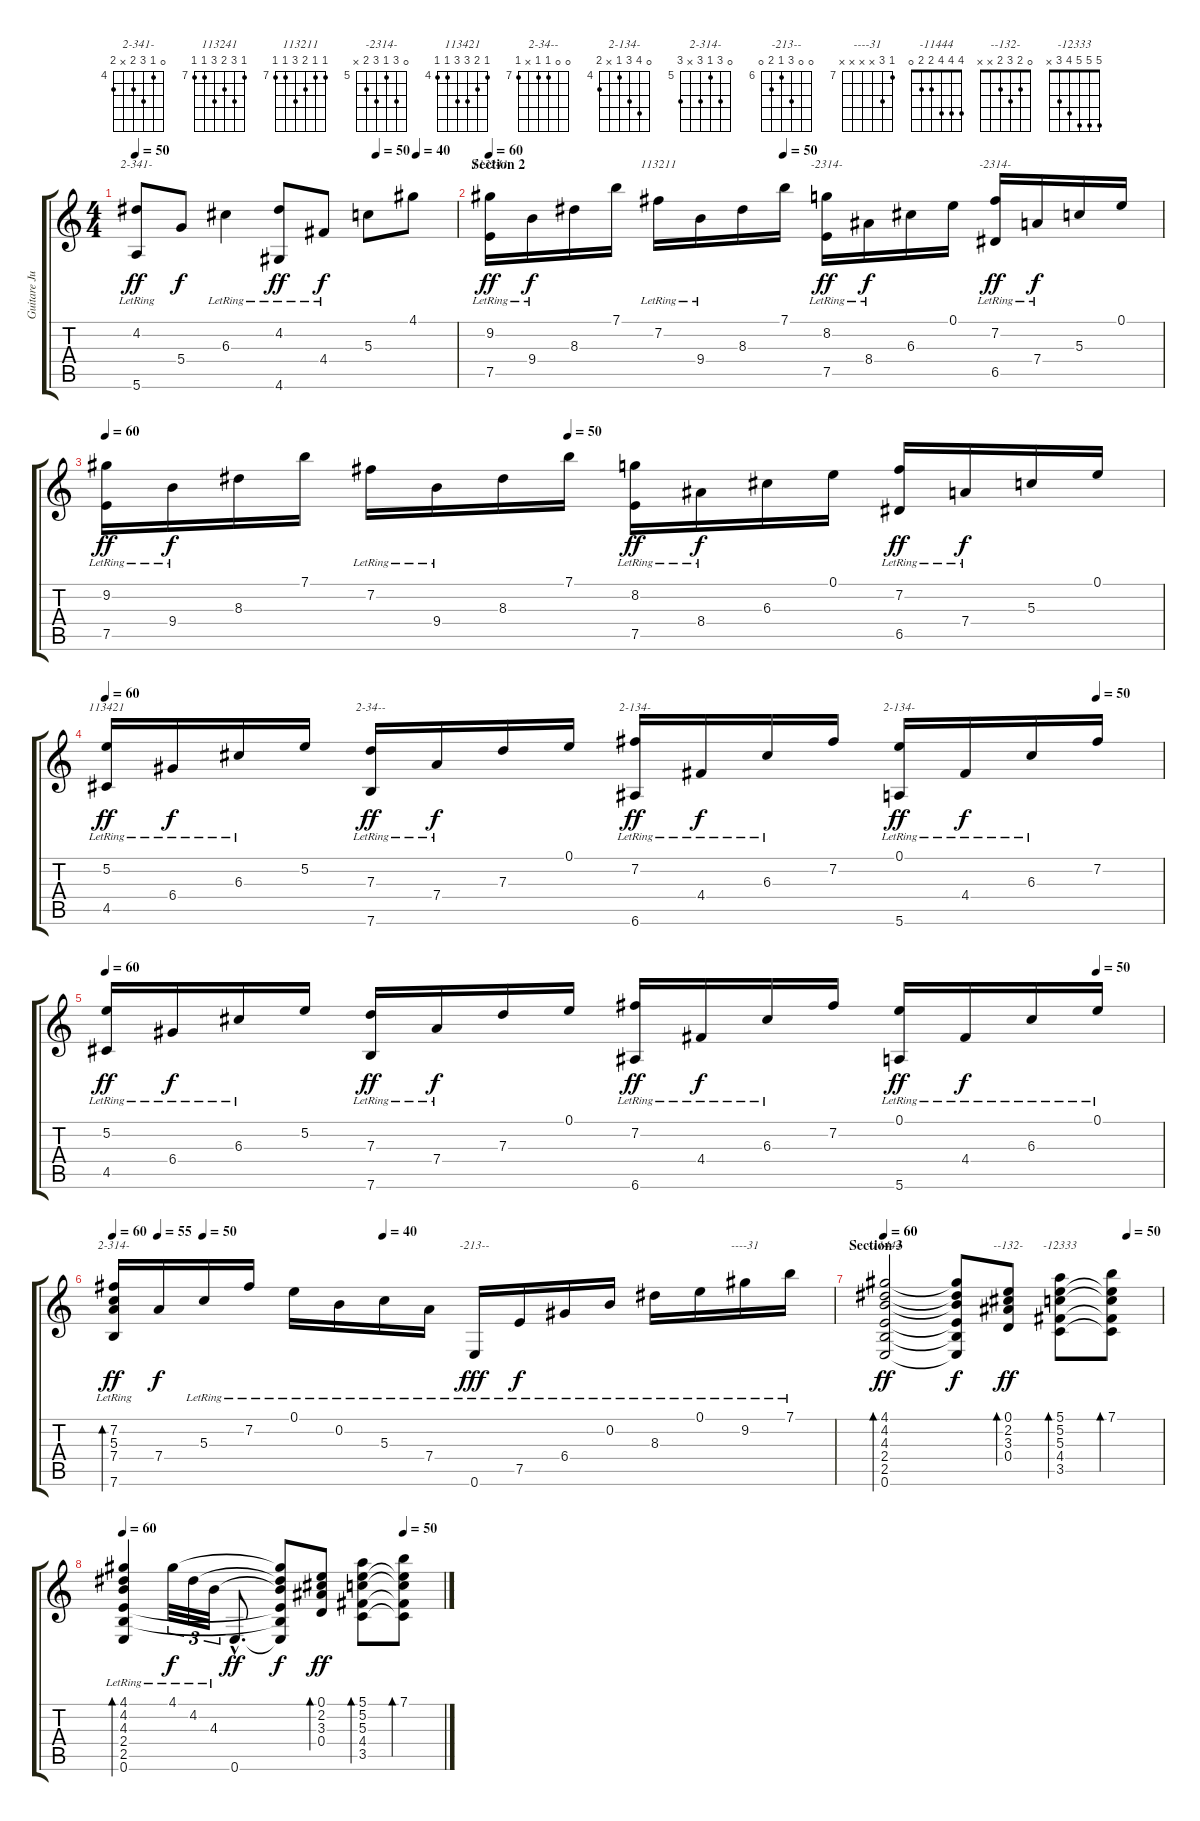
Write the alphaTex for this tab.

\track ("Guitare Juillet 2001" "Guitare Ju") {instrument acousticguitarnylon}
\staff {score tabs}
\tuning (E4 B3 G3 D3 A2 E2) {hide}
\chord ("2-341-" 0 4 6 5 x 5) {firstfret 4}
\chord ("113241" 7 9 8 9 7 7) {firstfret 7}
\chord ("113211" 7 7 8 9 7 7) {firstfret 7}
\chord ("-2314-" 0 8 6 8 7 x) {firstfret 6}
\chord ("-2314-" 0 7 5 7 6 x) {firstfret 5}
\chord ("113421" 4 5 6 6 4 4) {firstfret 4}
\chord ("2-34--" 0 0 7 7 x 7) {firstfret 7}
\chord ("2-134-" 0 7 6 4 x 6) {firstfret 4}
\chord ("2-134-" 0 7 6 4 x 5) {firstfret 4}
\chord ("2-314-" 0 7 5 7 x 7) {firstfret 5}
\chord ("-213--" 0 0 8 6 7 0) {firstfret 6}
\chord ("----31" 7 9 x x x x) {firstfret 7}
\chord ("-11444" 4 4 4 2 2 0)
\chord ("--132-" 0 2 3 2 x x)
\chord ("-12333" 5 5 5 4 3 x)
\ts (4 4)
\tempo 50
\tempo (50 0.75)
\tempo (40 0.875)
\clef g2
\ks c
(4.2{lr} 5.6{lr}).8{ch "2-341-" dy ff} 5.4.8{dy f} 6.3{lr}.4 (4.2{lr} 4.6{lr}).8{dy ff} 4.4{lr}.8{dy f} 5.3.8 4.1.8 |
\section ("" "Section 2")
\tempo 60
\tempo (50 0.4375)
(9.2{lr} 7.5{lr}).16{ch "113241" dy ff} 9.4{lr}.16{dy f} 8.3.16 7.1.16 7.2{lr}.16{ch "113211"} 9.4{lr}.16 8.3.16 7.1.16 (8.2{lr} 7.5{lr}).16{ch "-2314-" dy ff} 8.4{lr}.16{dy f} 6.3.16 0.1.16 (7.2{lr} 6.5{lr}).16{ch "-2314-" dy ff} 7.4{lr}.16{dy f} 5.3.16 0.1.16 |
\tempo 60
\tempo (50 0.4375)
(9.2{lr} 7.5{lr}).16{dy ff} 9.4{lr}.16{dy f} 8.3.16 7.1.16 7.2{lr}.16 9.4{lr}.16 8.3.16 7.1.16 (8.2{lr} 7.5{lr}).16{dy ff} 8.4{lr}.16{dy f} 6.3.16 0.1.16 (7.2{lr} 6.5{lr}).16{dy ff} 7.4{lr}.16{dy f} 5.3.16 0.1.16 |
\tempo 60
\tempo (50 0.9375)
(5.2{lr} 4.5{lr}).16{ch "113421" dy ff} 6.4{lr}.16{dy f} 6.3{lr}.16 5.2.16 (7.3{lr} 7.6{lr}).16{ch "2-34--" dy ff} 7.4{lr}.16{dy f} 7.3.16 0.1.16 (7.2{lr} 6.6{lr}).16{ch "2-134-" dy ff} 4.4{lr}.16{dy f} 6.3{lr}.16 7.2.16 (0.1{lr} 5.6{lr}).16{ch "2-134-" dy ff} 4.4{lr}.16{dy f} 6.3{lr}.16 7.2.16 |
\tempo 60
\tempo (50 0.9375)
(5.2{lr} 4.5{lr}).16{dy ff} 6.4{lr}.16{dy f} 6.3{lr}.16 5.2.16 (7.3{lr} 7.6{lr}).16{dy ff} 7.4{lr}.16{dy f} 7.3.16 0.1.16 (7.2{lr} 6.6{lr}).16{dy ff} 4.4{lr}.16{dy f} 6.3{lr}.16 7.2.16 (0.1{lr} 5.6{lr}).16{dy ff} 4.4{lr}.16{dy f} 6.3{lr}.16 0.1{lr}.16 |
\tempo 60
\tempo (55 0.0625)
\tempo (50 0.125)
\tempo (40 0.375)
(7.2{lr} 5.3 7.4 7.6{lr}).16{bd 60 ch "2-314-" dy ff} 7.4.16{dy f} 5.3{lr}.16 7.2{lr}.16 0.1{lr}.16 0.2{lr}.16 5.3{lr}.16 7.4{lr}.16 0.6{lr}.16{ch "-213--" dy fff} 7.5{lr}.16{dy f} 6.4{lr}.16 0.2{lr}.16 8.3{lr}.16 0.1{lr}.16 9.2{lr}.16{ch "----31"} 7.1{lr}.16 |
\section ("" "Section 3")
\tempo 60
\tempo (50 0.875)
(4.1 4.2 4.3 2.4 2.5 0.6).2{bd 240 ch "-11444" dy ff} (4.1{t} 4.2{t} 4.3{t} 2.4{t} 2.5{t} 0.6{t}).8{dy f} (0.1 2.2 3.3 0.4).8{bd 120 ch "--132-" dy ff} (5.1 5.2 5.3 4.4 3.5).8{bd 120 ch "-12333"} (7.1 5.2{t} 5.3{t} 4.4{t} 3.5{t}).8{bd 120} |
\tempo 60
\tempo (50 0.875)
(4.1 4.2 4.3 2.4 2.5 0.6{lr}).4{bd 240} 4.1{lr}.32{tu (3 2) dy f} 4.2{lr}.32{tu (3 2)} 4.3{lr}.32{tu (3 2)} 0.6{hac}.8{d dy ff} (4.1{t} 4.2{t} 4.3{t} 2.4{t} 2.5{t} 0.6{t}).8{dy f} (0.1 2.2 3.3 0.4).8{bd 120 dy ff} (5.1 5.2 5.3 4.4 3.5).8{bd 120} (7.1 5.2{t} 5.3{t} 4.4{t} 3.5{t}).8{bd 120}
